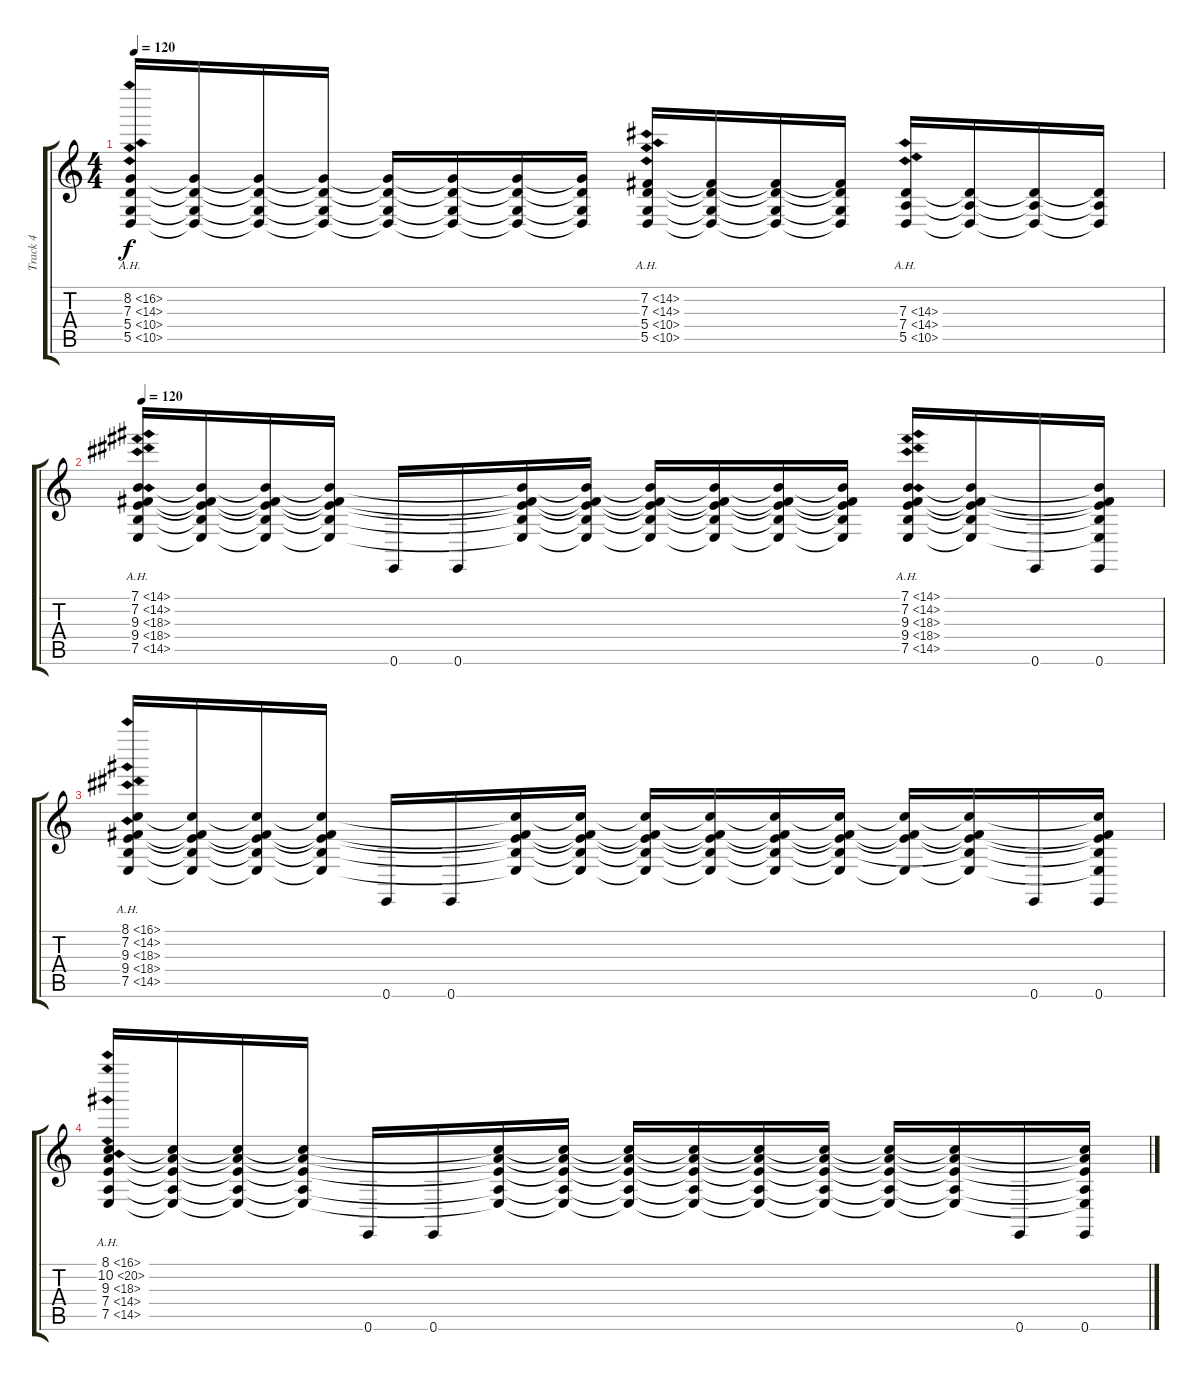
\track ("Track 4" "Track 4") {instrument stringensemble1}
\staff {score tabs}
\tuning (E4 B3 G3 D3 A2 E2) {hide}
\ts (4 4)
\tempo 120
\clef g2
\ks c
(8.2{ah 8} 7.3{ah 7} 5.4{ah 5} 5.5{ah 5}).16{dy f} (8.2{t} 7.3{t} 5.4{t} 5.5{t}).16 (8.2{t} 7.3{t} 5.4{t} 5.5{t}).16 (8.2{t} 7.3{t} 5.4{t} 5.5{t}).16 (8.2{t} 7.3{t} 5.4{t} 5.5{t}).16 (8.2{t} 7.3{t} 5.4{t} 5.5{t}).16 (8.2{t} 7.3{t} 5.4{t} 5.5{t}).16 (8.2{t} 7.3{t} 5.4{t} 5.5{t}).16 (7.2{ah 7} 7.3{ah 7} 5.4{ah 5} 5.5{ah 5}).16 (7.2{t} 7.3{t} 5.4{t} 5.5{t}).16 (7.2{t} 7.3{t} 5.4{t} 5.5{t}).16 (7.2{t} 7.3{t} 5.4{t} 5.5{t}).16 (7.3{ah 7} 7.4{ah 7} 5.5{ah 5}).16 (7.3{t} 7.4{t} 5.5{t}).16 (7.3{t} 7.4{t} 5.5{t}).16 (7.3{t} 7.4{t} 5.5{t}).16 |
\tempo 120
(7.1{ah 7} 7.2{ah 7} 9.3{ah 9} 9.4{ah 9} 7.5{ah 7}).16 (7.1{t} 7.2{t} 9.3{t} 9.4{t} 7.5{t}).16 (7.1{t} 7.2{t} 9.3{t} 9.4{t} 7.5{t}).16 (7.1{t} 7.2{t} 9.3{t} 9.4{t} 7.5{t}).16 0.6.16 0.6.16 (7.1{t} 7.2{t} 9.3{t} 9.4{t} 7.5{t}).16 (7.1{t} 7.2{t} 9.3{t} 9.4{t} 7.5{t}).16 (7.1{t} 7.2{t} 9.3{t} 9.4{t} 7.5{t}).16 (7.1{t} 7.2{t} 9.3{t} 9.4{t} 7.5{t}).16 (7.1{t} 7.2{t} 9.3{t} 9.4{t} 7.5{t}).16 (7.1{t} 7.2{t} 9.3{t} 9.4{t} 7.5{t}).16 (7.1{ah 7} 7.2{ah 7} 9.3{ah 9} 9.4{ah 9} 7.5{ah 7}).16 (7.1{t} 7.2{t} 9.3{t} 9.4{t} 7.5{t}).16 0.6.16 (7.1{t} 7.2{t} 9.3{t} 9.4{t} 7.5{t} 0.6).16 |
(8.1{ah 8} 7.2{ah 7} 9.3{ah 9} 9.4{ah 9} 7.5{ah 7}).16 (8.1{t} 7.2{t} 9.3{t} 9.4{t} 7.5{t}).16 (8.1{t} 7.2{t} 9.3{t} 9.4{t} 7.5{t}).16 (8.1{t} 7.2{t} 9.3{t} 9.4{t} 7.5{t}).16 0.6.16 0.6.16 (8.1{t} 7.2{t} 9.3{t} 9.4{t} 7.5{t}).16 (8.1{t} 7.2{t} 9.3{t} 9.4{t} 7.5{t}).16 (8.1{t} 7.2{t} 9.3{t} 9.4{t} 7.5{t}).16 (8.1{t} 7.2{t} 9.3{t} 9.4{t} 7.5{t}).16 (8.1{t} 7.2{t} 9.3{t} 9.4{t} 7.5{t}).16 (8.1{t} 7.2{t} 9.3{t} 9.4{t} 7.5{t}).16 (8.1{t} 7.2{t} 9.3{t} 7.5{t}).16 (8.1{t} 7.2{t} 9.3{t} 9.4{t} 7.5{t}).16 0.6.16 (8.1{t} 7.2{t} 9.3{t} 9.4{t} 7.5{t} 0.6).16 |
(8.1{ah 8} 10.2{ah 10} 9.3{ah 9} 7.4{ah 7} 7.5{ah 7}).16 (8.1{t} 10.2{t} 9.3{t} 7.4{t} 7.5{t}).16 (8.1{t} 10.2{t} 9.3{t} 7.4{t} 7.5{t}).16 (8.1{t} 10.2{t} 9.3{t} 7.4{t} 7.5{t}).16 0.6.16 0.6.16 (8.1{t} 10.2{t} 9.3{t} 7.4{t} 7.5{t}).16 (8.1{t} 10.2{t} 9.3{t} 7.4{t} 7.5{t}).16 (8.1{t} 10.2{t} 9.3{t} 7.4{t} 7.5{t}).16 (8.1{t} 10.2{t} 9.3{t} 7.4{t} 7.5{t}).16 (8.1{t} 10.2{t} 9.3{t} 7.4{t} 7.5{t}).16 (8.1{t} 10.2{t} 9.3{t} 7.4{t} 7.5{t}).16 (8.1{t} 10.2{t} 9.3{t} 7.4{t} 7.5{t}).16 (8.1{t} 10.2{t} 9.3{t} 7.4{t} 7.5{t}).16 0.6.16 (8.1{t} 10.2{t} 9.3{t} 7.4{t} 7.5{t} 0.6).16
